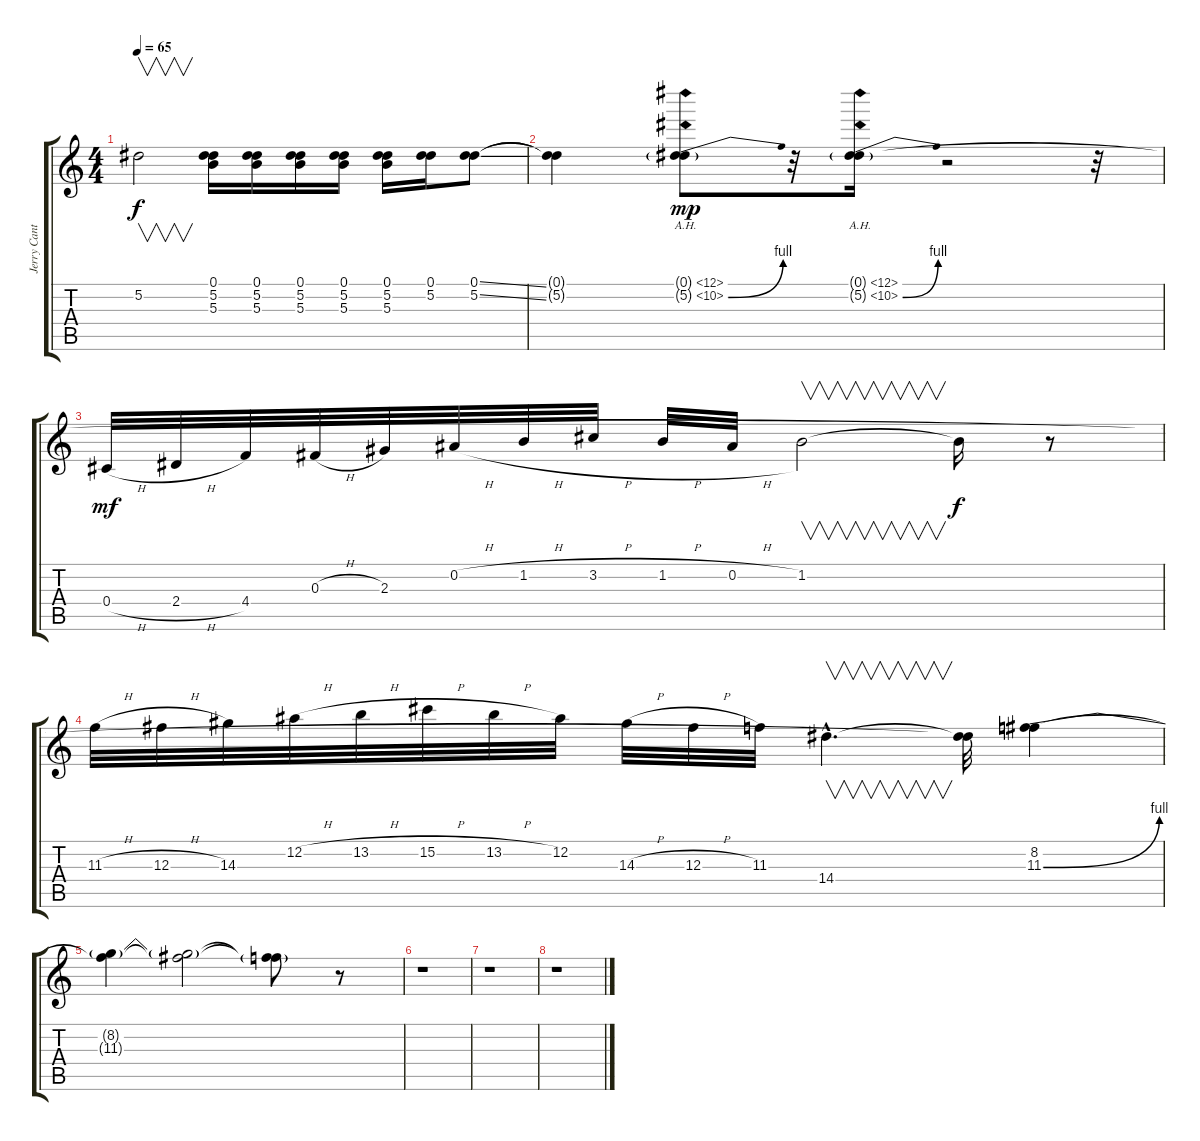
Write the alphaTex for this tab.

\track ("Jerry Cantrell (Guitar Lead)" "Jerry Cant") {instrument overdrivenguitar}
\staff {score tabs}
\tuning (Eb4 Bb3 Gb3 Db3 Ab2 Eb2) {hide}
\ts (4 4)
\tempo 65
\clef g2
\ks c
5.2{t}.2{v dy f} (0.1 5.2 5.3).16 (0.1 5.2 5.3).16 (0.1 5.2 5.3).16 (0.1 5.2 5.3).16 (0.1 5.2 5.3).16 (0.1 5.2).16 (0.1{ss} 5.2{ss}).8 |
(0.1{t} 5.2{t}).4 (0.1{ah 12 g} 5.2{be (bend 0 0 60 4) ah 5 g}).8{dy mp} r.32 (0.1{ah 12 g} 5.2{be (bend 0 0 60 4) ah 5 g}).16 r.2 r.32 |
0.4{h}.32{dy mf} 2.4{h}.32 4.4.32 0.3{h}.32 2.3.32 0.2{h}.32 1.2{h}.32 3.2{h}.32 1.2{h}.32 0.2{h}.32 1.2.2{v} 1.2{t}.16{dy f} r.8 |
11.3{h}.32 12.3{h}.32 14.3.32 12.2{h}.32 13.2{h}.32 15.2{h}.32 13.2{h}.32 12.2.32 14.3{h}.32 12.3{h}.32 11.3.32 14.4{hac}.4{v d} (0.1{t} 14.4{t}).32 (8.2 11.3{be (bend 0 0 60 4)}).4 |
(8.2{t} 11.3{t}).4 (8.2{t} 11.3{t}).2 (8.2{t} 11.3{t}).8 r.8 |
r.1 |
r.1 |
r.1
